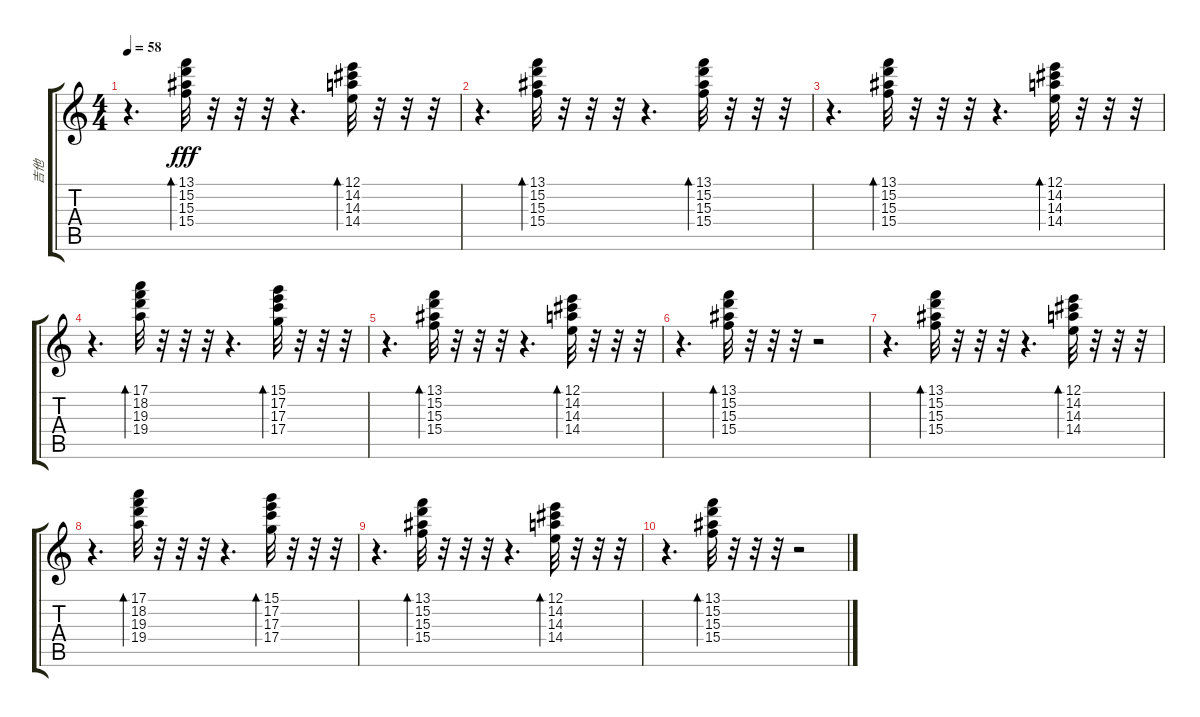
\track ("吉他" "吉他") {instrument acousticguitarsteel}
\staff {score tabs}
\tuning (E4 B3 G3 D3 A2 E2) {hide}
\ts (4 4)
\tempo 58
\clef g2
\ks c
r.4{d dy fff} (13.1 15.2 15.3 15.4).32{bd 30} r.32 r.32 r.32 r.4{d} (12.1 14.2 14.3 14.4).32{bd 30} r.32 r.32 r.32 |
r.4{d} (13.1 15.2 15.3 15.4).32{bd 30} r.32 r.32 r.32 r.4{d} (13.1 15.2 15.3 15.4).32{bd 30} r.32 r.32 r.32 |
r.4{d} (13.1 15.2 15.3 15.4).32{bd 30} r.32 r.32 r.32 r.4{d} (12.1 14.2 14.3 14.4).32{bd 30} r.32 r.32 r.32 |
r.4{d} (17.1 18.2 19.3 19.4).32{bd 30} r.32 r.32 r.32 r.4{d} (15.1 17.2 17.3 17.4).32{bd 30} r.32 r.32 r.32 |
r.4{d} (13.1 15.2 15.3 15.4).32{bd 30} r.32 r.32 r.32 r.4{d} (12.1 14.2 14.3 14.4).32{bd 30} r.32 r.32 r.32 |
r.4{d} (13.1 15.2 15.3 15.4).32{bd 30} r.32 r.32 r.32 r.2 |
r.4{d} (13.1 15.2 15.3 15.4).32{bd 30} r.32 r.32 r.32 r.4{d} (12.1 14.2 14.3 14.4).32{bd 30} r.32 r.32 r.32 |
r.4{d} (17.1 18.2 19.3 19.4).32{bd 30} r.32 r.32 r.32 r.4{d} (15.1 17.2 17.3 17.4).32{bd 30} r.32 r.32 r.32 |
r.4{d} (13.1 15.2 15.3 15.4).32{bd 30} r.32 r.32 r.32 r.4{d} (12.1 14.2 14.3 14.4).32{bd 30} r.32 r.32 r.32 |
r.4{d} (13.1 15.2 15.3 15.4).32{bd 30} r.32 r.32 r.32 r.2
